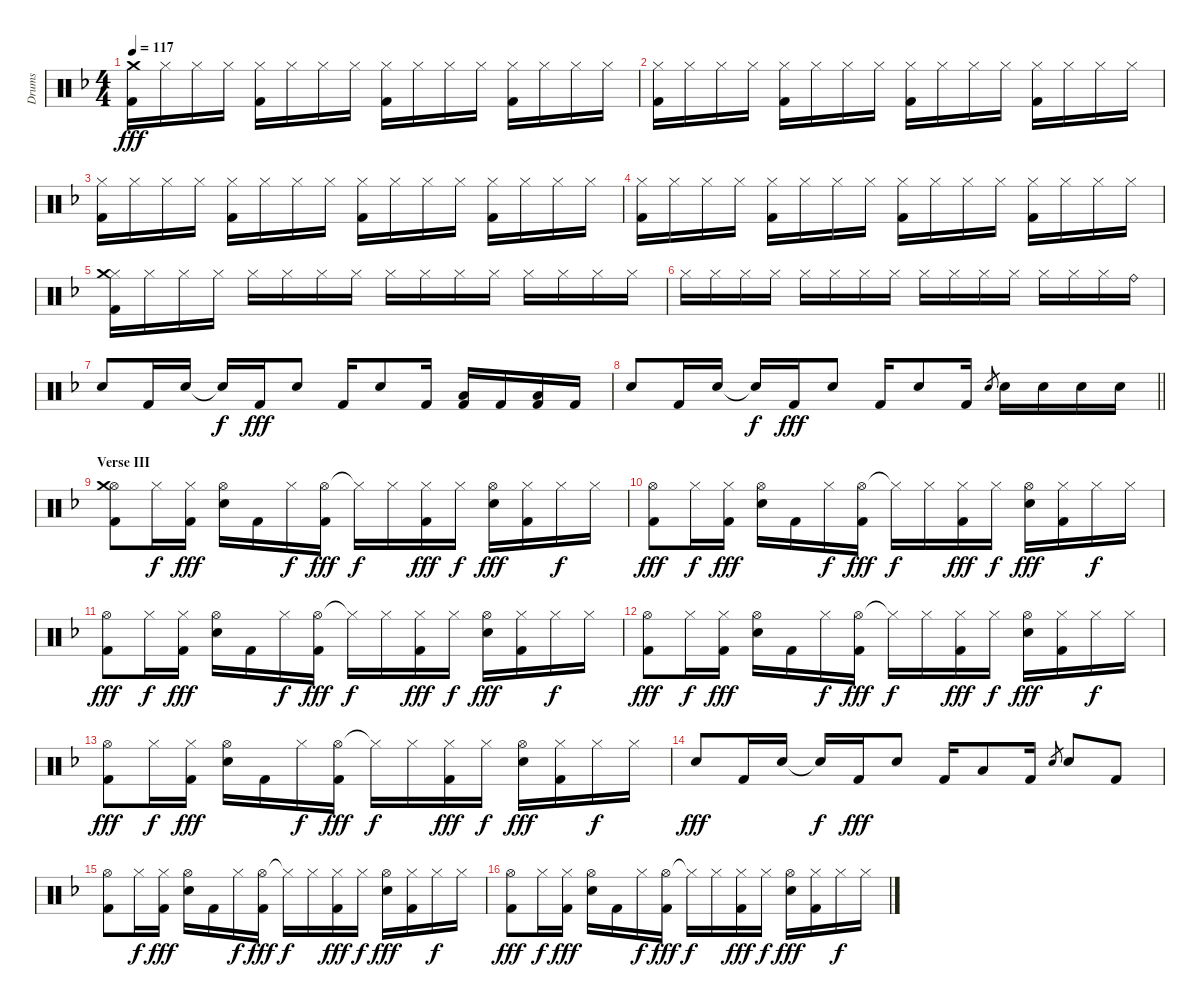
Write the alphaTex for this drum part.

\track ("Drums" "Drums") {instrument percussion}
\staff {score}
\articulation defaults
\ts (4 4)
\tempo 117
\clef neutral
\ks f
("Crash medium (hit)" "Kick (hit) 2").16{dy fff} "Hi-Hat (closed)".16 "Hi-Hat (closed)".16 "Hi-Hat (closed)".16 ("Hi-Hat (closed)" "Kick (hit) 2").16 "Hi-Hat (closed)".16 "Hi-Hat (closed)".16 "Hi-Hat (closed)".16 ("Hi-Hat (closed)" "Kick (hit) 2").16 "Hi-Hat (closed)".16 "Hi-Hat (closed)".16 "Hi-Hat (closed)".16 ("Hi-Hat (closed)" "Kick (hit) 2").16 "Hi-Hat (closed)".16 "Hi-Hat (closed)".16 "Hi-Hat (closed)".16 |
("Hi-Hat (closed)" "Kick (hit) 2").16 "Hi-Hat (closed)".16 "Hi-Hat (closed)".16 "Hi-Hat (closed)".16 ("Hi-Hat (closed)" "Kick (hit) 2").16 "Hi-Hat (closed)".16 "Hi-Hat (closed)".16 "Hi-Hat (closed)".16 ("Hi-Hat (closed)" "Kick (hit) 2").16 "Hi-Hat (closed)".16 "Hi-Hat (closed)".16 "Hi-Hat (closed)".16 ("Hi-Hat (closed)" "Kick (hit) 2").16 "Hi-Hat (closed)".16 "Hi-Hat (closed)".16 "Hi-Hat (closed)".16 |
("Hi-Hat (closed)" "Kick (hit) 2").16 "Hi-Hat (closed)".16 "Hi-Hat (closed)".16 "Hi-Hat (closed)".16 ("Hi-Hat (closed)" "Kick (hit) 2").16 "Hi-Hat (closed)".16 "Hi-Hat (closed)".16 "Hi-Hat (closed)".16 ("Hi-Hat (closed)" "Kick (hit) 2").16 "Hi-Hat (closed)".16 "Hi-Hat (closed)".16 "Hi-Hat (closed)".16 ("Hi-Hat (closed)" "Kick (hit) 2").16 "Hi-Hat (closed)".16 "Hi-Hat (closed)".16 "Hi-Hat (closed)".16 |
("Hi-Hat (closed)" "Kick (hit) 2").16 "Hi-Hat (closed)".16 "Hi-Hat (closed)".16 "Hi-Hat (closed)".16 ("Hi-Hat (closed)" "Kick (hit) 2").16 "Hi-Hat (closed)".16 "Hi-Hat (closed)".16 "Hi-Hat (closed)".16 ("Hi-Hat (closed)" "Kick (hit) 2").16 "Hi-Hat (closed)".16 "Hi-Hat (closed)".16 "Hi-Hat (closed)".16 ("Hi-Hat (closed)" "Kick (hit) 2").16 "Hi-Hat (closed)".16 "Hi-Hat (closed)".16 "Hi-Hat (closed)".16 |
("Hi-Hat (closed)" "Crash medium (hit)" "Kick (hit) 2").16 "Hi-Hat (closed)".16 "Hi-Hat (closed)".16 "Hi-Hat (closed)".16 "Hi-Hat (closed)".16 "Hi-Hat (closed)".16 "Hi-Hat (closed)".16 "Hi-Hat (closed)".16 "Hi-Hat (closed)".16 "Hi-Hat (closed)".16 "Hi-Hat (closed)".16 "Hi-Hat (closed)".16 "Hi-Hat (closed)".16 "Hi-Hat (closed)".16 "Hi-Hat (closed)".16 "Hi-Hat (closed)".16 |
"Hi-Hat (closed)".16 "Hi-Hat (closed)".16 "Hi-Hat (closed)".16 "Hi-Hat (closed)".16 "Hi-Hat (closed)".16 "Hi-Hat (closed)".16 "Hi-Hat (closed)".16 "Hi-Hat (closed)".16 "Hi-Hat (closed)".16 "Hi-Hat (closed)".16 "Hi-Hat (closed)".16 "Hi-Hat (closed)".16 "Hi-Hat (closed)".16 "Hi-Hat (closed)".16 "Hi-Hat (closed)".16 "Ride (bell)".16 |
"Snare (hit) 2".8 "Kick (hit) 2".16 "Snare (hit) 2".16 "Snare (hit)"{t}.16{dy f} "Kick (hit) 2".16{dy fff} "Snare (hit) 2".8 "Kick (hit) 2".16 "Snare (hit) 2".8 "Kick (hit) 2".16 ("Low Floor Tom (hit)" "Kick (hit) 2").16 "Kick (hit) 2".16 ("Low Floor Tom (hit)" "Kick (hit) 2").16 "Kick (hit) 2".16 |
\barLineRight lightlight "Snare (hit) 2".8 "Kick (hit) 2".16 "Snare (hit) 2".16 "Snare (hit)"{t}.16{dy f} "Kick (hit) 2".16{dy fff} "Snare (hit) 2".8 "Kick (hit) 2".16 "Snare (hit) 2".8 "Kick (hit) 2".16 "Snare (hit) 2".8{gr} "Snare (hit) 2".16 "Snare (hit) 2".16 "Snare (hit) 2".16 "Snare (hit) 2".16
|
\section ("" "Verse III")
("Hi-Hat (open)" "Crash medium (hit)" "Kick (hit) 2").8 "Hi-Hat (closed)".16{dy f} ("Hi-Hat (closed)" "Kick (hit) 2").16{dy fff} ("Hi-Hat (open)" "Snare (hit) 2").16 "Kick (hit) 2".16 "Hi-Hat (closed)".16{dy f} ("Hi-Hat (open)" "Kick (hit) 2").16{dy fff} "Hi-Hat (closed)"{t}.16{dy f} "Hi-Hat (closed)".16 ("Hi-Hat (closed)" "Kick (hit) 2").16{dy fff} "Hi-Hat (closed)".16{dy f} ("Hi-Hat (open)" "Snare (hit) 2").16{dy fff} ("Hi-Hat (closed)" "Kick (hit) 2").16 "Hi-Hat (closed)".16{dy f} "Hi-Hat (closed)".16 |
("Hi-Hat (open)" "Kick (hit) 2").8{dy fff} "Hi-Hat (closed)".16{dy f} ("Hi-Hat (closed)" "Kick (hit) 2").16{dy fff} ("Hi-Hat (open)" "Snare (hit) 2").16 "Kick (hit) 2".16 "Hi-Hat (closed)".16{dy f} ("Hi-Hat (open)" "Kick (hit) 2").16{dy fff} "Hi-Hat (closed)"{t}.16{dy f} "Hi-Hat (closed)".16 ("Hi-Hat (closed)" "Kick (hit) 2").16{dy fff} "Hi-Hat (closed)".16{dy f} ("Hi-Hat (open)" "Snare (hit) 2").16{dy fff} ("Hi-Hat (closed)" "Kick (hit) 2").16 "Hi-Hat (closed)".16{dy f} "Hi-Hat (closed)".16 |
("Hi-Hat (open)" "Kick (hit) 2").8{dy fff} "Hi-Hat (closed)".16{dy f} ("Hi-Hat (closed)" "Kick (hit) 2").16{dy fff} ("Hi-Hat (open)" "Snare (hit) 2").16 "Kick (hit) 2".16 "Hi-Hat (closed)".16{dy f} ("Hi-Hat (open)" "Kick (hit) 2").16{dy fff} "Hi-Hat (closed)"{t}.16{dy f} "Hi-Hat (closed)".16 ("Hi-Hat (closed)" "Kick (hit) 2").16{dy fff} "Hi-Hat (closed)".16{dy f} ("Hi-Hat (open)" "Snare (hit) 2").16{dy fff} ("Hi-Hat (closed)" "Kick (hit) 2").16 "Hi-Hat (closed)".16{dy f} "Hi-Hat (closed)".16 |
("Hi-Hat (open)" "Kick (hit) 2").8{dy fff} "Hi-Hat (closed)".16{dy f} ("Hi-Hat (closed)" "Kick (hit) 2").16{dy fff} ("Hi-Hat (open)" "Snare (hit) 2").16 "Kick (hit) 2".16 "Hi-Hat (closed)".16{dy f} ("Hi-Hat (open)" "Kick (hit) 2").16{dy fff} "Hi-Hat (closed)"{t}.16{dy f} "Hi-Hat (closed)".16 ("Hi-Hat (closed)" "Kick (hit) 2").16{dy fff} "Hi-Hat (closed)".16{dy f} ("Hi-Hat (open)" "Snare (hit) 2").16{dy fff} ("Hi-Hat (closed)" "Kick (hit) 2").16 "Hi-Hat (closed)".16{dy f} "Hi-Hat (closed)".16 |
("Hi-Hat (open)" "Kick (hit) 2").8{dy fff} "Hi-Hat (closed)".16{dy f} ("Hi-Hat (closed)" "Kick (hit) 2").16{dy fff} ("Hi-Hat (open)" "Snare (hit) 2").16 "Kick (hit) 2".16 "Hi-Hat (closed)".16{dy f} ("Hi-Hat (open)" "Kick (hit) 2").16{dy fff} "Hi-Hat (closed)"{t}.16{dy f} "Hi-Hat (closed)".16 ("Hi-Hat (closed)" "Kick (hit) 2").16{dy fff} "Hi-Hat (closed)".16{dy f} ("Hi-Hat (open)" "Snare (hit) 2").16{dy fff} ("Hi-Hat (closed)" "Kick (hit) 2").16 "Hi-Hat (closed)".16{dy f} "Hi-Hat (closed)".16 |
"Snare (hit) 2".8{dy fff} "Kick (hit) 2".16 "Snare (hit) 2".16 "Snare (hit)"{t}.16{dy f} "Kick (hit) 2".16{dy fff} "Snare (hit) 2".8 "Kick (hit) 2".16 "Low Tom (hit)".8 "Kick (hit) 2".16 "Snare (hit) 2".8{gr} "Snare (hit) 2".8 "Kick (hit) 2".8 |
("Hi-Hat (open)" "Kick (hit) 2").8 "Hi-Hat (closed)".16{dy f} ("Hi-Hat (closed)" "Kick (hit) 2").16{dy fff} ("Hi-Hat (open)" "Snare (hit) 2").16 "Kick (hit) 2".16 "Hi-Hat (closed)".16{dy f} ("Hi-Hat (open)" "Kick (hit) 2").16{dy fff} "Hi-Hat (closed)"{t}.16{dy f} "Hi-Hat (closed)".16 ("Hi-Hat (closed)" "Kick (hit) 2").16{dy fff} "Hi-Hat (closed)".16{dy f} ("Hi-Hat (open)" "Snare (hit) 2").16{dy fff} ("Hi-Hat (closed)" "Kick (hit) 2").16 "Hi-Hat (closed)".16{dy f} "Hi-Hat (closed)".16 |
("Hi-Hat (open)" "Kick (hit) 2").8{dy fff} "Hi-Hat (closed)".16{dy f} ("Hi-Hat (closed)" "Kick (hit) 2").16{dy fff} ("Hi-Hat (open)" "Snare (hit) 2").16 "Kick (hit) 2".16 "Hi-Hat (closed)".16{dy f} ("Hi-Hat (open)" "Kick (hit) 2").16{dy fff} "Hi-Hat (closed)"{t}.16{dy f} "Hi-Hat (closed)".16 ("Hi-Hat (closed)" "Kick (hit) 2").16{dy fff} "Hi-Hat (closed)".16{dy f} ("Hi-Hat (open)" "Snare (hit) 2").16{dy fff} ("Hi-Hat (closed)" "Kick (hit) 2").16 "Hi-Hat (closed)".16{dy f} "Hi-Hat (closed)".16
